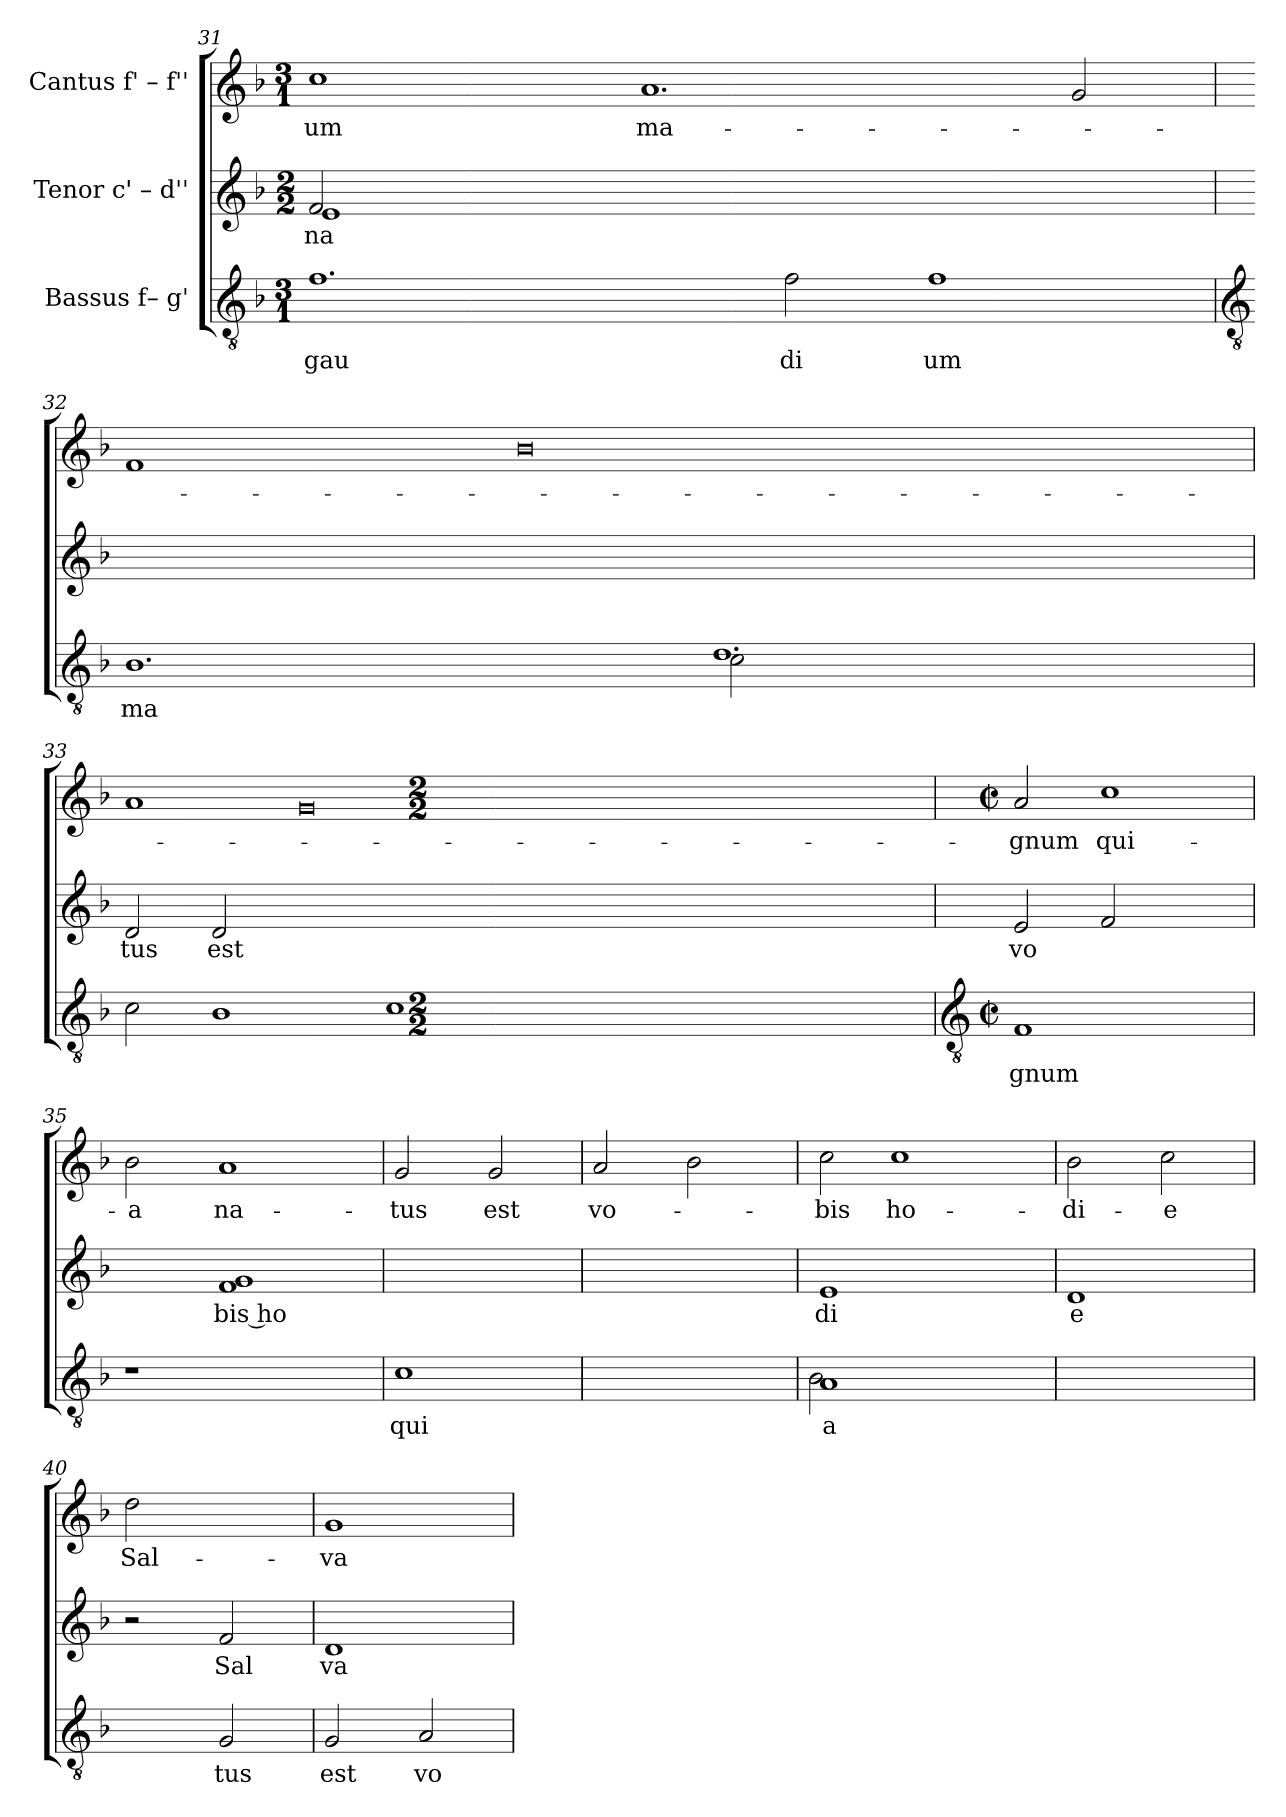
**kern	**text	**kern	**text	**kern	**text
*part3	*part3	*part2	*part2	*part1	*part1
*staff3	*staff3	*staff2	*staff2	*staff1	*staff1
*I"Bassus  f– g'	*	*I"Tenor  c' – d''	*	*I"Cantus  f' – f''	*
*clefGv2	*	*clefG2	*	*clefG2	*
*k[b-]	*	*k[b-]	*	*k[b-]	*
*F:	*	*F:	*	*F:	*
*M3/1	*	*M2/2	*	*M3/1	*
=31	=31	=31	=31	=31	=31
!	!LO:LY:b	!	!LO:LY:b	!	!
*	*	*^	*	*	*
!	!	!	!	!LO:LY:b	!	!LO:LY:b
1.f	gau	2f/	1e\	na	1cc	-um
.	.	4ryy	.	.	.	.
.	.	4ryy	.	.	.	.
!	!	!	!	!	!	!LO:LY:b
.	.	0ryy	0ryy	.	1.a	ma-
!	!LO:LY:b	!	!	!	!	!
2f\	di	.	.	.	.	.
!	!LO:LY:b	!	!	!	!	!
1f	um	.	.	.	.	.
.	.	.	.	.	2g/	.
!!LO:LB:g=z
=32	=32	=32	=32	=32	=32	=32
*clefGv2	*	*	*	*	*	*
!	!LO:LY:b	!	!	!	!	!
*^	*	*	*	*	*	*
1.B-/	4ryy	ma	4ryy	4ryy	.	1f	.
.	4ryy	.	4ryy	4ryy	.	.	.
.	4ryy	.	4ryy	4ryy	.	.	.
.	4ryy	.	4ryy	4ryy	.	.	.
.	4ryy	.	0ryy	0ryy	.	0b-	.
.	4ryy	.	.	.	.	.	.
1.d/	2c\	.	.	.	.	.	.
.	4ryy	.	.	.	.	.	.
.	4ryy	.	.	.	.	.	.
.	4ryy	.	.	.	.	.	.
.	4ryy	.	.	.	.	.	.
=33	=33	=33	=33	=33	=33	=33	=33
!	!	!	!	!	!LO:LY:b	!	!
2c\	4ryy	.	2d/	4ryy	tus	1a	.
.	4ryy	.	.	4ryy	.	.	.
!	!	!	!	!	!LO:LY:b	!	!
1B-/	4ryy	.	2d/	4ryy	est	.	.
.	4ryy	.	.	4ryy	.	.	.
.	4ryy	.	0ryy	0ryy	.	0g	.
.	4ryy	.	.	.	.	.	.
1c/	4ryy	.	.	.	.	.	.
.	4ryy	.	.	.	.	.	.
.	4ryy	.	.	.	.	.	.
.	4ryy	.	.	.	.	.	.
4ryy	4ryy	.	.	.	.	.	.
4ryy	4ryy	.	.	.	.	.	.
*M2/2	*	*	*	*	*	*M2/2	*
*met(c|)	*	*	*	*	*	*met(c|)	*
!!LO:LB:g=z
=34	=34	=34	=34	=34	=34	=34	=34
*clefGv2	*	*	*	*	*	*	*
*M2/2	*	*	*	*	*	*M2/2	*
*met(c|)	*	*	*	*	*	*met(c|)	*
!	!	!LO:LY:b	!	!	!LO:LY:b	!	!LO:LY:b
1F/	4ryy	gnum	2e/	4ryy	vo	2a/	-gnum
.	4ryy	.	.	4ryy	.	.	.
!	!	!	!	!	!	!	!LO:LY:b
.	4ryy	.	2f/	4ryy	.	1cc	qui-
.	4ryy	.	.	4ryy	.	.	.
2ryy	2ryy	.	2ryy	2ryy	.	.	.
=35	=35	=35	=35	=35	=35	=35	=35
!	!	!	!	!	!	!	!LO:LY:b
1r	4ryy	.	4ryy	4ryy	.	2b-\	-a
.	4ryy	.	4ryy	4ryy	.	.	.
!	!	!	!	!	!LO:LY:b	!	!LO:LY:b
.	4ryy	.	1f/ 1g/	4ryy	bis ho	1a	na-
.	4ryy	.	.	4ryy	.	.	.
2ryy	2ryy	.	.	2ryy	.	.	.
=36	=36	=36	=36	=36	=36	=36	=36
!	!	!LO:LY:b	!	!	!	!	!LO:LY:b
1c/	4ryy	qui	4ryy	4ryy	.	2g/	-tus
.	4ryy	.	4ryy	4ryy	.	.	.
!	!	!	!	!	!	!	!LO:LY:b
.	4ryy	.	4ryy	4ryy	.	2g/	est
.	4ryy	.	4ryy	4ryy	.	.	.
=37	=37	=37	=37	=37	=37	=37	=37
!	!	!	!	!	!	!	!LO:LY:b
*	*	*	*v	*v	*	*	*
4ryy	4ryy	.	4ryy	.	2a/	vo-
4ryy	4ryy	.	4ryy	.	.	.
4ryy	4ryy	.	2ryy	.	2b-\	.
4ryy	4ryy	.	.	.	.	.
!!LO:LB:g=z
=38	=38	=38	=38	=38	=38	=38
!	!	!LO:LY:b	!	!	!	!
!	!	!LO:LY:b	!	!LO:LY:b	!	!LO:LY:b
1A/	2B-\	a	1e	di	2cc\	-bis
!	!	!	!	!	!	!LO:LY:b
.	4ryy	.	.	.	1cc	ho-
.	4ryy	.	.	.	.	.
2ryy	2ryy	.	2ryy	.	.	.
=39	=39	=39	=39	=39	=39	=39
!	!	!	!	!LO:LY:b	!	!LO:LY:b
4ryy	4ryy	.	1d	e	2b-\	-di-
4ryy	4ryy	.	.	.	.	.
!	!	!	!	!	!	!LO:LY:b
4ryy	4ryy	.	.	.	2cc\	-e
4ryy	4ryy	.	.	.	.	.
=40	=40	=40	=40	=40	=40	=40
!	!	!	!	!	!	!LO:LY:b
4ryy	4ryy	.	2r	.	2dd\	Sal-
4ryy	4ryy	.	.	.	.	.
!	!	!LO:LY:b	!	!LO:LY:b	!	!
2G/	4ryy	tus	2f/	Sal	4ryy	.
.	4ryy	.	.	.	4ryy	.
!!LO:LB:g=z
=41	=41	=41	=41	=41	=41	=41
!	!	!LO:LY:b	!	!LO:LY:b	!	!LO:LY:b
2G/	4ryy	est	1d	va	1g	-va-
.	4ryy	.	.	.	.	.
!	!	!LO:LY:b	!	!	!	!
2A/	4ryy	vo	.	.	.	.
.	4ryy	.	.	.	.	.
*v	*v	*	*	*	*	*
=	=	=	=	=	=
*-	*-	*-	*-	*-	*-
